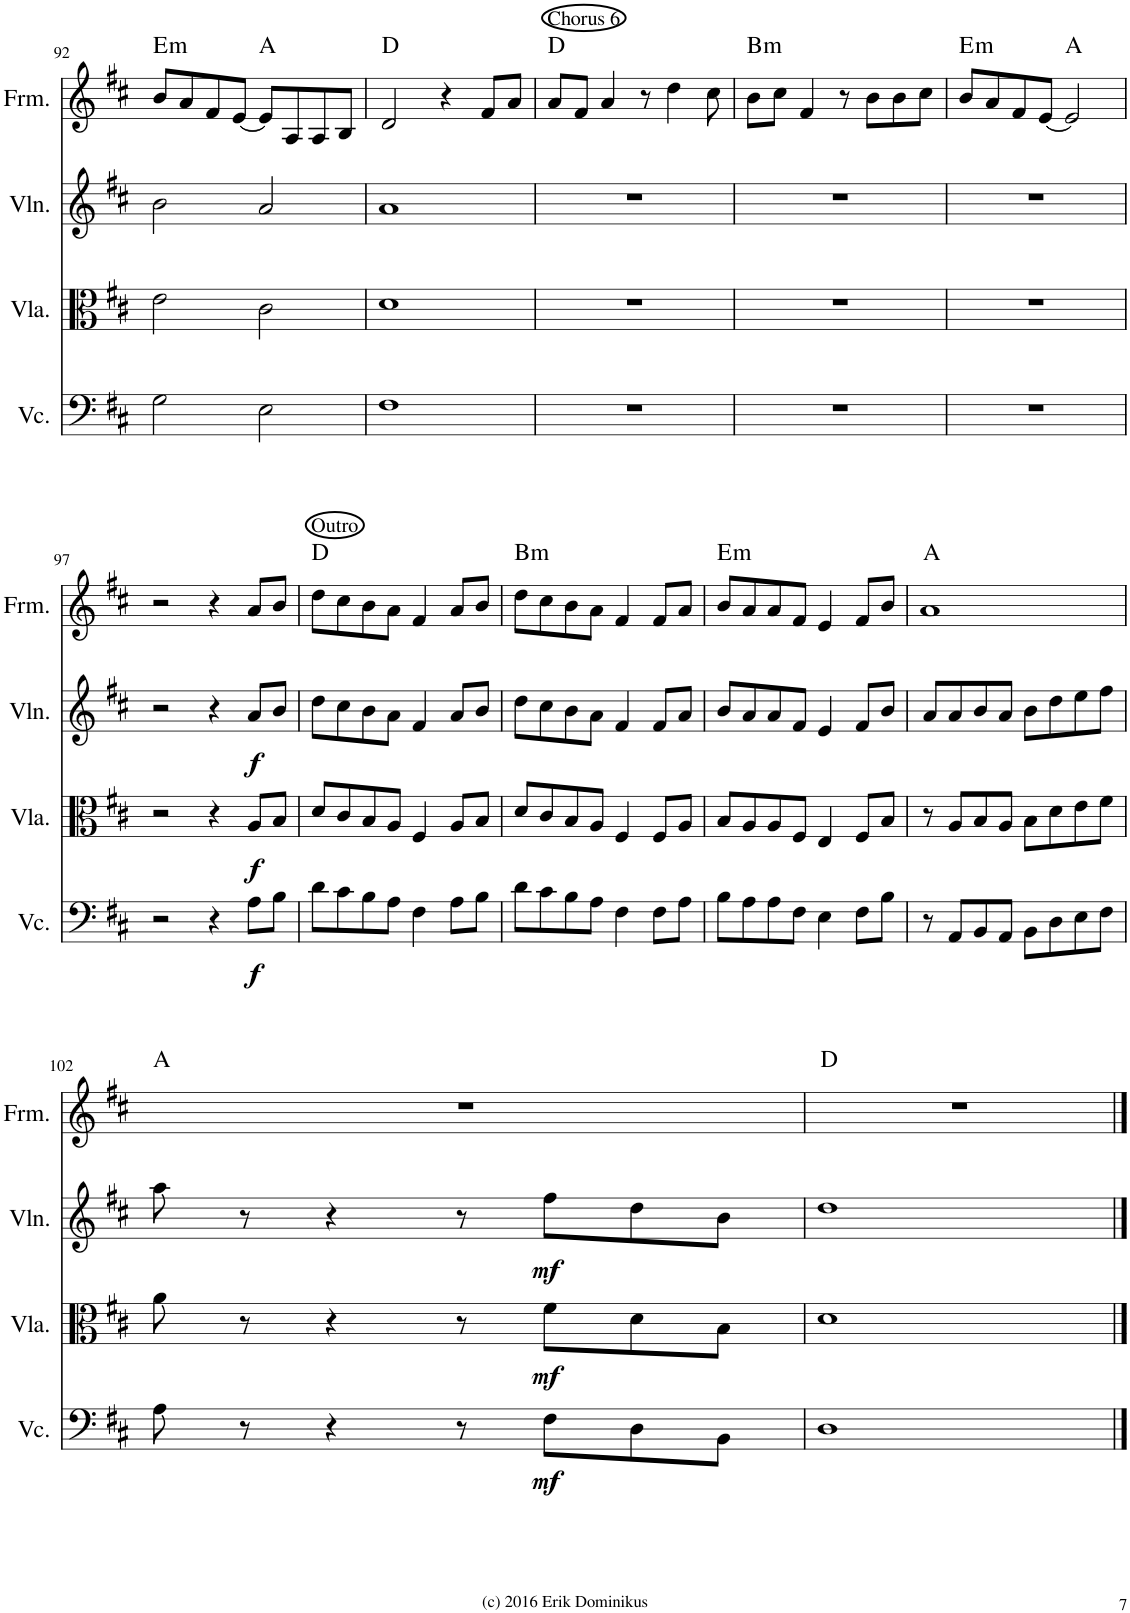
**kern	**dynam	**kern	**dynam	**kern	**dynam	**kern	**harte
*part4	*part4	*part3	*part3	*part2	*part2	*part1	*part1
*staff4	*staff4	*staff3	*staff3	*staff2	*staff2	*staff1	*
*I"Violoncello	*	*I"Viola	*	*I"Violin	*	*I"Form	*
*I'Vc.	*	*I'Vla.	*	*I'Vln.	*	*I'Frm.	*
!!LO:PB:g=z
*clefF4	*	*clefC3	*	*clefG2	*	*clefG2	*
*k[f#c#]	*	*k[f#c#]	*	*k[f#c#]	*	*k[f#c#]	*
*M4/4	*	*M4/4	*	*M4/4	*	*M4/4	*
=92	=92	=92	=92	=92	=92	=92	=92
!	!	!	!	!	!	!	!LO:H:kt=m
2G\	.	2e\	.	2b\	.	8b/L	E:min
.	.	.	.	.	.	8a/	.
.	.	.	.	.	.	8f#/	.
.	.	.	.	.	.	[8e/J	.
2E\	.	2c#\	.	2a/	.	8e/L]	A:maj
.	.	.	.	.	.	8A/	.
.	.	.	.	.	.	8A/	.
.	.	.	.	.	.	8B/J	.
=93	=93	=93	=93	=93	=93	=93	=93
1F#	.	1d	.	1a	.	2d/	D:maj
.	.	.	.	.	.	4r	.
.	.	.	.	.	.	8f#/L	.
.	.	.	.	.	.	8a/J	.
=94	=94	=94	=94	=94	=94	=94	=94
!	!	!	!	!	!	!LO:TX:a:t=Chorus 6	!
1r	.	1r	.	1r	.	8a/L	D:maj
.	.	.	.	.	.	8f#/J	.
.	.	.	.	.	.	4a/	.
.	.	.	.	.	.	8r	.
.	.	.	.	.	.	4dd\	.
.	.	.	.	.	.	8cc#\	.
=95	=95	=95	=95	=95	=95	=95	=95
!	!	!	!	!	!	!	!LO:H:kt=m
1r	.	1r	.	1r	.	8b\L	B:min
.	.	.	.	.	.	8cc#\J	.
.	.	.	.	.	.	4f#/	.
.	.	.	.	.	.	8r	.
.	.	.	.	.	.	8b\L	.
.	.	.	.	.	.	8b\	.
.	.	.	.	.	.	8cc#\J	.
=96	=96	=96	=96	=96	=96	=96	=96
!	!	!	!	!	!	!	!LO:H:kt=m
1r	.	1r	.	1r	.	8b/L	E:min
.	.	.	.	.	.	8a/	.
.	.	.	.	.	.	8f#/	.
.	.	.	.	.	.	[8e/J	.
.	.	.	.	.	.	2e/]	A:maj
!!LO:LB:g=z
=97	=97	=97	=97	=97	=97	=97	=97
2r	.	2r	.	2r	.	2r	.
4r	.	4r	.	4r	.	4r	.
!	!LO:DY:b	!	!LO:DY:b	!	!LO:DY:b	!	!
8A\L	f	8A/L	f	8a/L	f	8a/L	.
8B\J	.	8B/J	.	8b/J	.	8b/J	.
=98	=98	=98	=98	=98	=98	=98	=98
!	!	!	!	!	!	!LO:TX:a:t=Outro	!
8d\L	.	8d/L	.	8dd\L	.	8dd\L	D:maj
8c#\	.	8c#/	.	8cc#\	.	8cc#\	.
8B\	.	8B/	.	8b\	.	8b\	.
8A\J	.	8A/J	.	8a\J	.	8a\J	.
4F#\	.	4F#/	.	4f#/	.	4f#/	.
8A\L	.	8A/L	.	8a/L	.	8a/L	.
8B\J	.	8B/J	.	8b/J	.	8b/J	.
=99	=99	=99	=99	=99	=99	=99	=99
!	!	!	!	!	!	!	!LO:H:kt=m
8d\L	.	8d/L	.	8dd\L	.	8dd\L	B:min
8c#\	.	8c#/	.	8cc#\	.	8cc#\	.
8B\	.	8B/	.	8b\	.	8b\	.
8A\J	.	8A/J	.	8a\J	.	8a\J	.
4F#\	.	4F#/	.	4f#/	.	4f#/	.
8F#\L	.	8F#/L	.	8f#/L	.	8f#/L	.
8A\J	.	8A/J	.	8a/J	.	8a/J	.
=100	=100	=100	=100	=100	=100	=100	=100
!	!	!	!	!	!	!	!LO:H:kt=m
8B\L	.	8B/L	.	8b/L	.	8b/L	E:min
8A\	.	8A/	.	8a/	.	8a/	.
8A\	.	8A/	.	8a/	.	8a/	.
8F#\J	.	8F#/J	.	8f#/J	.	8f#/J	.
4E\	.	4E/	.	4e/	.	4e/	.
8F#\L	.	8F#/L	.	8f#/L	.	8f#/L	.
8B\J	.	8B/J	.	8b/J	.	8b/J	.
=101	=101	=101	=101	=101	=101	=101	=101
8r	.	8r	.	8a/L	.	1a	A:maj
8AA/L	.	8A/L	.	8a/	.	.	.
8BB/	.	8B/	.	8b/	.	.	.
8AA/J	.	8A/J	.	8a/J	.	.	.
8BB\L	.	8B\L	.	8b\L	.	.	.
8D\	.	8d\	.	8dd\	.	.	.
8E\	.	8e\	.	8ee\	.	.	.
8F#\J	.	8f#\J	.	8ff#\J	.	.	.
!!LO:LB:g=z
=102	=102	=102	=102	=102	=102	=102	=102
8A\	.	8a\	.	8aa\	.	1r	A:maj
8r	.	8r	.	8r	.	.	.
4r	.	4r	.	4r	.	.	.
8r	.	8r	.	8r	.	.	.
!	!LO:DY:b	!	!LO:DY:b	!	!LO:DY:b	!	!
8F#\L	mf	8f#\L	mf	8ff#\L	mf	.	.
8D\	.	8d\	.	8dd\	.	.	.
8BB\J	.	8B\J	.	8b\J	.	.	.
=103	=103	=103	=103	=103	=103	=103	=103
1D	.	1d	.	1dd	.	1r	D:maj
==	==	==	==	==	==	==	==
*-	*-	*-	*-	*-	*-	*-	*-
